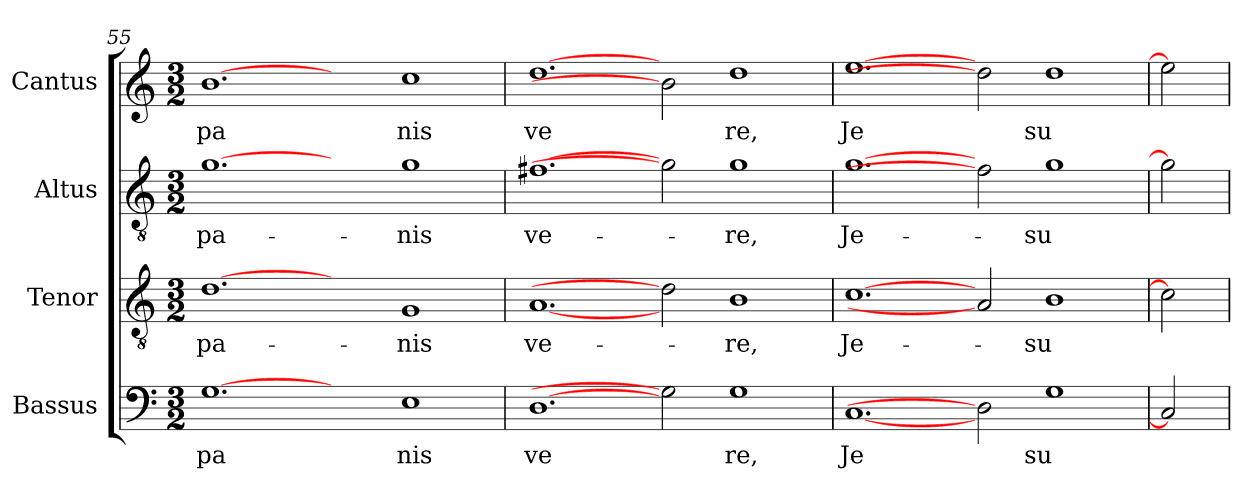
**kern	**text	**kern	**text	**kern	**text	**kern	**text
*part4	*part4	*part3	*part3	*part2	*part2	*part1	*part1
*staff4	*staff4	*staff3	*staff3	*staff2	*staff2	*staff1	*staff1
*I"Bassus	*	*I"Tenor	*	*I"Altus	*	*I"Cantus	*
*clefF4	*	*clefGv2	*	*clefGv2	*	*clefG2	*
*	*	*k[]	*	*	*	*	*
*	*	*C:	*	*	*	*	*
*M3/2	*	*M3/2	*	*M3/2	*	*M3/2	*
=55	=55	=55	=55	=55	=55	=55	=55
!	!LO:LY:b:cj	!	!LO:LY:b:cj	!	!LO:LY:b:cj	!	!LO:LY:b:cj
[1.G	pa	[1.d	pa-	[1.g	pa-	[1.b	pa
2ryy	.	2ryy	.	2ryy	.	2ryy	.
!	!LO:LY:b:cj	!	!LO:LY:b:cj	!	!LO:LY:b:cj	!	!LO:LY:b:cj
1E	nis	1G	-nis	1g	-nis	1cc	nis
=56	=56	=56	=56	=56	=56	=56	=56
!	!LO:LY:b:cj	!	!LO:LY:b:cj	!	!LO:LY:b:cj	!	!LO:LY:b:cj
[1.D	ve	[1.A	ve-	[1.f#X	ve-	[1.dd	ve
2G]	.	2d]	.	2g]	.	2b]	.
!	!LO:LY:b:cj	!	!LO:LY:b:cj	!	!LO:LY:b:cj	!	!LO:LY:b:cj
1G	re,	1B	-re,	1g	-re,	1dd	re,
=57	=57	=57	=57	=57	=57	=57	=57
!	!LO:LY:b:cj	!	!LO:LY:b:cj	!	!LO:LY:b:cj	!	!LO:LY:b:cj
[1.C	Je	[1.c	Je-	[1.g	Je-	[1.ee	Je
2D]	.	2A]	.	2f#]	.	2dd]	.
!	!LO:LY:b:cj	!	!LO:LY:b:cj	!	!LO:LY:b:cj	!	!LO:LY:b:cj
1G	su	1B	-su	1g	-su	1dd	su
=58	=58	=58	=58	=58	=58	=58	=58
2C]	.	2c]	.	2g]	.	2ee]	.
=	=	=	=	=	=	=	=
*-	*-	*-	*-	*-	*-	*-	*-
